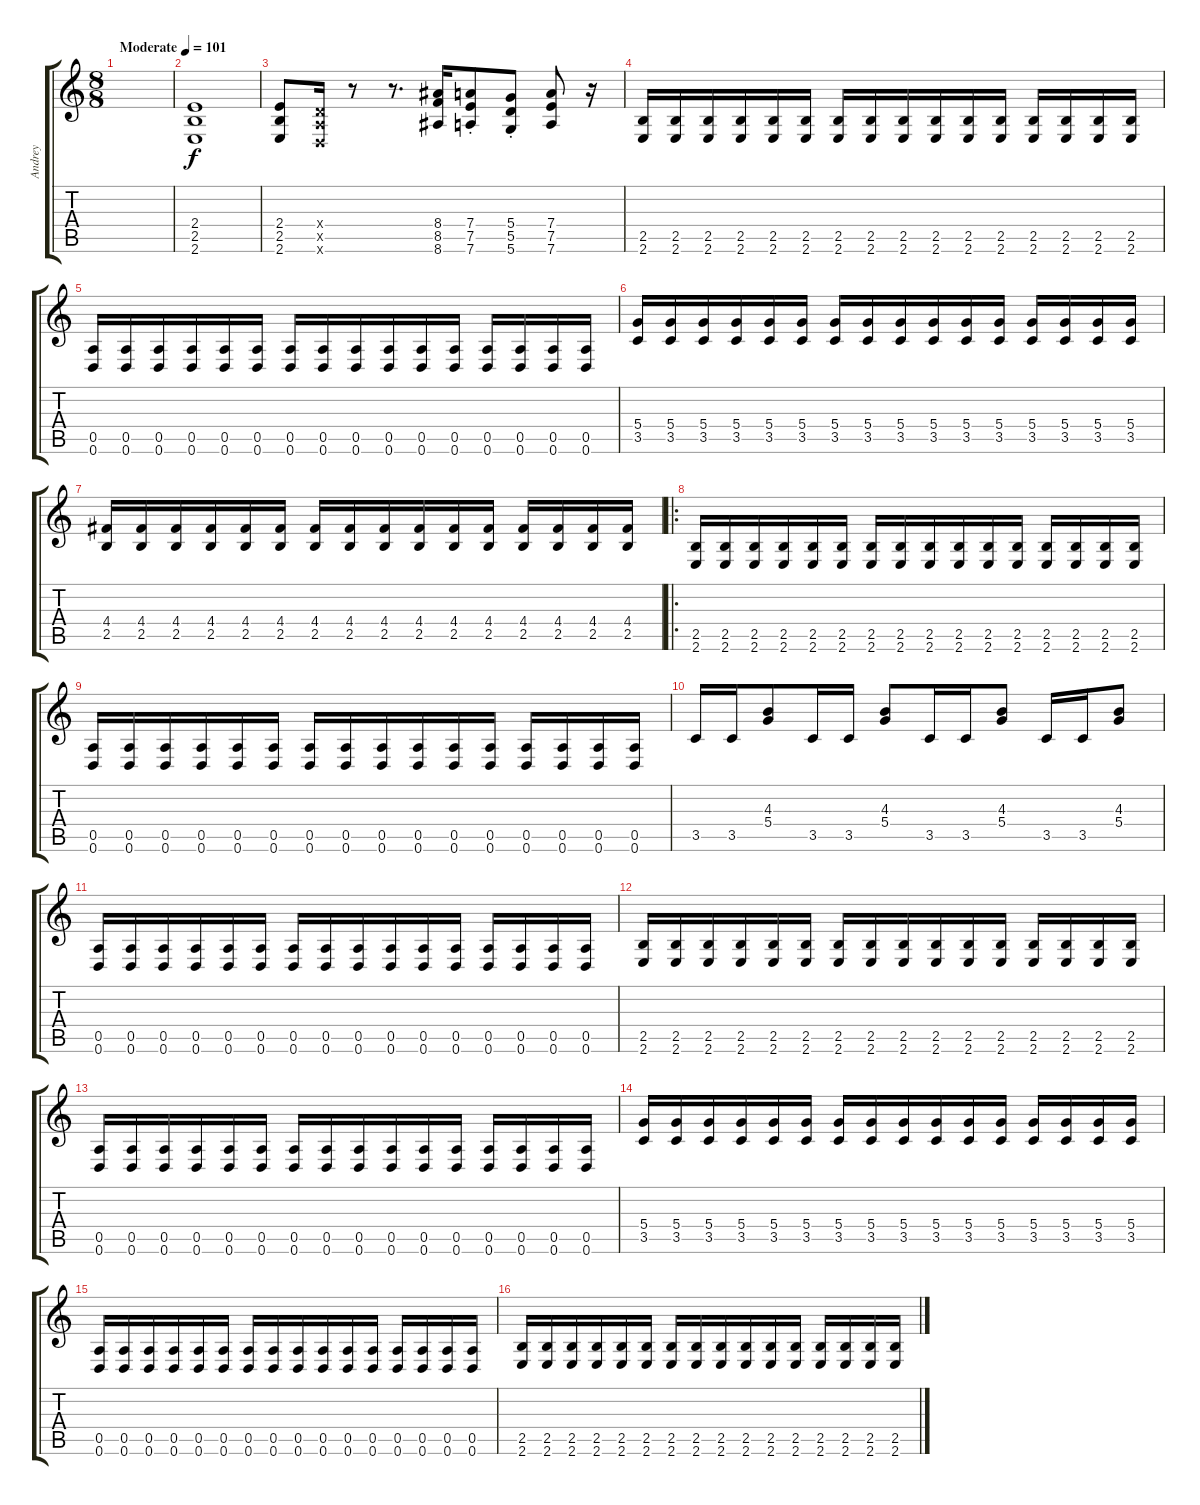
\track ("Andrey" "Andrey") {instrument overdrivenguitar}
\staff {score tabs}
\tuning (E4 B3 G3 D3 A2 D2) {hide}
\ts (8 8)
\tempo (101 "Moderate")
\clef g2
\ks c
|
(2.4 2.5 2.6).1 |
(2.4 2.5 2.6).8 (0.4{x} 0.5{x} 0.6{x}).16 r.8 r.8{d} (8.4 8.5 8.6).16 (7.4{st} 7.5{st} 7.6{st}).8 (5.4{st} 5.5{st} 5.6{st}).8 (7.4 7.5 7.6).8 r.16 |
(2.5 2.6).16 (2.5 2.6).16 (2.5 2.6).16 (2.5 2.6).16 (2.5 2.6).16 (2.5 2.6).16 (2.5 2.6).16 (2.5 2.6).16 (2.5 2.6).16 (2.5 2.6).16 (2.5 2.6).16 (2.5 2.6).16 (2.5 2.6).16 (2.5 2.6).16 (2.5 2.6).16 (2.5 2.6).16 |
(0.5 0.6).16 (0.5 0.6).16 (0.5 0.6).16 (0.5 0.6).16 (0.5 0.6).16 (0.5 0.6).16 (0.5 0.6).16 (0.5 0.6).16 (0.5 0.6).16 (0.5 0.6).16 (0.5 0.6).16 (0.5 0.6).16 (0.5 0.6).16 (0.5 0.6).16 (0.5 0.6).16 (0.5 0.6).16 |
(5.4 3.5).16 (5.4 3.5).16 (5.4 3.5).16 (5.4 3.5).16 (5.4 3.5).16 (5.4 3.5).16 (5.4 3.5).16 (5.4 3.5).16 (5.4 3.5).16 (5.4 3.5).16 (5.4 3.5).16 (5.4 3.5).16 (5.4 3.5).16 (5.4 3.5).16 (5.4 3.5).16 (5.4 3.5).16 |
(4.4 2.5).16 (4.4 2.5).16 (4.4 2.5).16 (4.4 2.5).16 (4.4 2.5).16 (4.4 2.5).16 (4.4 2.5).16 (4.4 2.5).16 (4.4 2.5).16 (4.4 2.5).16 (4.4 2.5).16 (4.4 2.5).16 (4.4 2.5).16 (4.4 2.5).16 (4.4 2.5).16 (4.4 2.5).16 |
\ro
(2.5 2.6).16 (2.5 2.6).16 (2.5 2.6).16 (2.5 2.6).16 (2.5 2.6).16 (2.5 2.6).16 (2.5 2.6).16 (2.5 2.6).16 (2.5 2.6).16 (2.5 2.6).16 (2.5 2.6).16 (2.5 2.6).16 (2.5 2.6).16 (2.5 2.6).16 (2.5 2.6).16 (2.5 2.6).16 |
(0.5 0.6).16 (0.5 0.6).16 (0.5 0.6).16 (0.5 0.6).16 (0.5 0.6).16 (0.5 0.6).16 (0.5 0.6).16 (0.5 0.6).16 (0.5 0.6).16 (0.5 0.6).16 (0.5 0.6).16 (0.5 0.6).16 (0.5 0.6).16 (0.5 0.6).16 (0.5 0.6).16 (0.5 0.6).16 |
3.5.16 3.5.16 (4.3 5.4).8 3.5.16 3.5.16 (4.3 5.4).8 3.5.16 3.5.16 (4.3 5.4).8 3.5.16 3.5.16 (4.3 5.4).8 |
(0.5 0.6).16 (0.5 0.6).16 (0.5 0.6).16 (0.5 0.6).16 (0.5 0.6).16 (0.5 0.6).16 (0.5 0.6).16 (0.5 0.6).16 (0.5 0.6).16 (0.5 0.6).16 (0.5 0.6).16 (0.5 0.6).16 (0.5 0.6).16 (0.5 0.6).16 (0.5 0.6).16 (0.5 0.6).16 |
(2.5 2.6).16 (2.5 2.6).16 (2.5 2.6).16 (2.5 2.6).16 (2.5 2.6).16 (2.5 2.6).16 (2.5 2.6).16 (2.5 2.6).16 (2.5 2.6).16 (2.5 2.6).16 (2.5 2.6).16 (2.5 2.6).16 (2.5 2.6).16 (2.5 2.6).16 (2.5 2.6).16 (2.5 2.6).16 |
(0.5 0.6).16 (0.5 0.6).16 (0.5 0.6).16 (0.5 0.6).16 (0.5 0.6).16 (0.5 0.6).16 (0.5 0.6).16 (0.5 0.6).16 (0.5 0.6).16 (0.5 0.6).16 (0.5 0.6).16 (0.5 0.6).16 (0.5 0.6).16 (0.5 0.6).16 (0.5 0.6).16 (0.5 0.6).16 |
(5.4 3.5).16 (5.4 3.5).16 (5.4 3.5).16 (5.4 3.5).16 (5.4 3.5).16 (5.4 3.5).16 (5.4 3.5).16 (5.4 3.5).16 (5.4 3.5).16 (5.4 3.5).16 (5.4 3.5).16 (5.4 3.5).16 (5.4 3.5).16 (5.4 3.5).16 (5.4 3.5).16 (5.4 3.5).16 |
(0.5 0.6).16 (0.5 0.6).16 (0.5 0.6).16 (0.5 0.6).16 (0.5 0.6).16 (0.5 0.6).16 (0.5 0.6).16 (0.5 0.6).16 (0.5 0.6).16 (0.5 0.6).16 (0.5 0.6).16 (0.5 0.6).16 (0.5 0.6).16 (0.5 0.6).16 (0.5 0.6).16 (0.5 0.6).16 |
(2.5 2.6).16 (2.5 2.6).16 (2.5 2.6).16 (2.5 2.6).16 (2.5 2.6).16 (2.5 2.6).16 (2.5 2.6).16 (2.5 2.6).16 (2.5 2.6).16 (2.5 2.6).16 (2.5 2.6).16 (2.5 2.6).16 (2.5 2.6).16 (2.5 2.6).16 (2.5 2.6).16 (2.5 2.6).16
